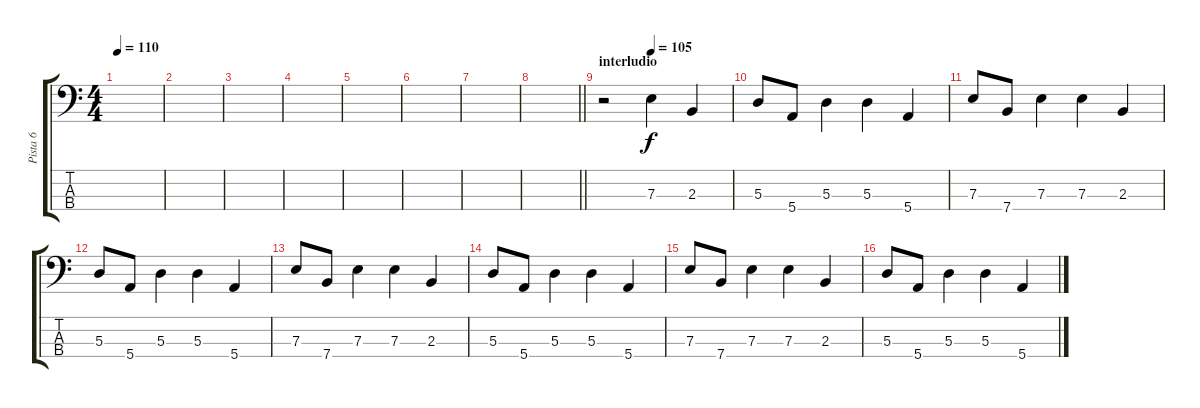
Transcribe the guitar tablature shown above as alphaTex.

\track ("Pista 6" "Pista 6") {instrument acousticbass}
\staff {score tabs}
\tuning (G2 D2 A1 E1) {hide}
\ts (4 4)
\tempo 110
\clef f4
\ks c
|
|
|
|
|
|
|
\barLineRight lightlight
|
\section ("" "interludio")
\tempo (105 0.375)
r.2 7.3.4 2.3.4 |
5.3.8 5.4.8 5.3.4 5.3.4 5.4.4 |
7.3.8 7.4.8 7.3.4 7.3.4 2.3.4 |
5.3.8 5.4.8 5.3.4 5.3.4 5.4.4 |
7.3.8 7.4.8 7.3.4 7.3.4 2.3.4 |
5.3.8 5.4.8 5.3.4 5.3.4 5.4.4 |
7.3.8 7.4.8 7.3.4 7.3.4 2.3.4 |
5.3.8 5.4.8 5.3.4 5.3.4 5.4.4
